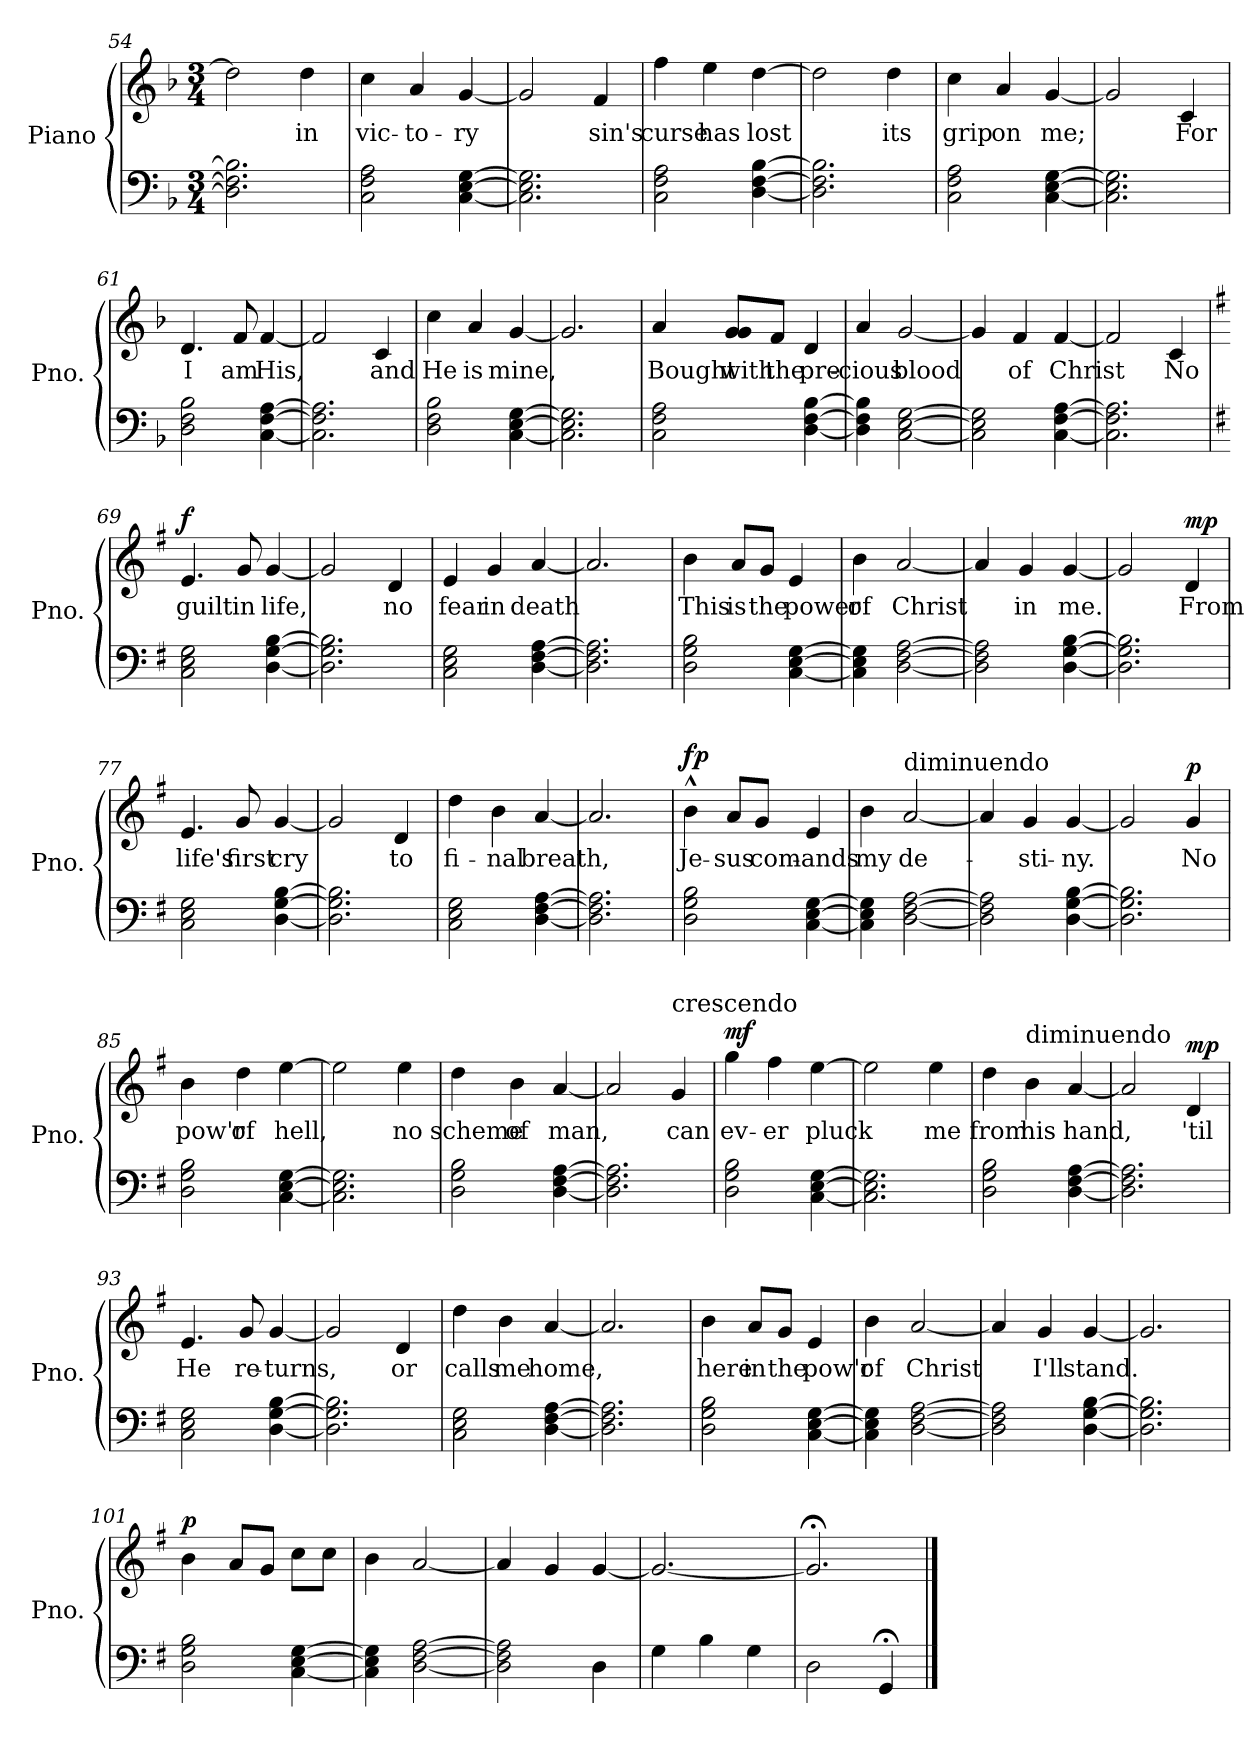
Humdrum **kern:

**kern	**kern	**text	**dynam
*part1	*part1	*part1	*part1
*staff2	*staff1	*staff1	*staff1/2
*I"Piano	*	*	*
*I'Pno.	*	*	*
*clefF4	*clefG2	*	*
*k[b-]	*k[b-]	*	*
*F:	*F:	*	*
*M3/4	*M3/4	*	*
=54	=54	=54	=54
2.D\] 2.F\] 2.B-\]	2dd\]	.	.
.	4dd\	in	.
=55	=55	=55	=55
2C\ 2F\ 2A\	4cc\	vic-	.
.	4a/	-to-	.
[4C\ [4E\ [4G\	[4g/	-ry	.
=56	=56	=56	=56
2.C\] 2.E\] 2.G\]	2g/]	.	.
.	4f/	sin's	.
=57	=57	=57	=57
2C\ 2F\ 2A\	4ff\	curse	.
.	4ee\	has	.
[4D\ [4F\ [4B-\	[4dd\	lost	.
=58	=58	=58	=58
2.D\] 2.F\] 2.B-\]	2dd\]	.	.
.	4dd\	its	.
!!LO:LB:g=z
=59	=59	=59	=59
2C\ 2F\ 2A\	4cc\	grip	.
.	4a/	on	.
[4C\ [4E\ [4G\	[4g/	me;	.
=60	=60	=60	=60
2.C\] 2.E\] 2.G\]	2g/]	.	.
.	4c/	For	.
=61	=61	=61	=61
2D\ 2F\ 2B-\	4.d/	I	.
.	8f/	am	.
[4C\ [4F\ [4A\	[4f/	His,	.
=62	=62	=62	=62
2.C\] 2.F\] 2.A\]	2f/]	.	.
.	4c/	and	.
=63	=63	=63	=63
2D\ 2F\ 2B-\	4cc\	He	.
.	4a/	is	.
[4C\ [4E\ [4G\	[4g/	mine,	.
=64	=64	=64	=64
2.C\] 2.E\] 2.G\]	2.g/]	.	.
=65	=65	=65	=65
2C\ 2F\ 2A\	4a/	Bought	.
.	8g/ 8g/L	with	.
.	8f/J	the	.
[4D\ [4F\ [4B-\	4d/	pre-	.
!!LO:LB:g=z
=66	=66	=66	=66
4D\] 4F\] 4B-\]	4a/	-cious	.
[2C\ [2E\ [2G\	[2g/	blood	.
=67	=67	=67	=67
2C\] 2E\] 2G\]	4g/]	.	.
.	4f/	of	.
[4C\ [4F\ [4A\	[4f/	Christ	.
=68	=68	=68	=68
2.C\] 2.F\] 2.A\]	2f/]	.	.
.	4c/	No	.
=69	=69	=69	=69
*k[f#]	*k[f#]	*	*
*G:	*G:	*	*
!	!	!	!LO:DY:a
2C\ 2E\ 2G\	4.e/	guilt	f
.	8g/	in	.
[4D\ [4G\ [4B\	[4g/	life,	.
=70	=70	=70	=70
2.D\] 2.G\] 2.B\]	2g/]	.	.
.	4d/	no	.
=71	=71	=71	=71
2C\ 2E\ 2G\	4e/	fear	.
.	4g/	in	.
[4D\ [4F#\ [4A\	[4a/	death	.
!!LO:LB:g=z
=72	=72	=72	=72
2.D\] 2.F#\] 2.A\]	2.a/]	.	.
=73	=73	=73	=73
2D\ 2G\ 2B\	4b\	This	.
.	8a/L	is	.
.	8g/J	the	.
[4C\ [4E\ [4G\	4e/	power	.
=74	=74	=74	=74
4C\] 4E\] 4G\]	4b\	of	.
[2D\ [2F#\ [2A\	[2a/	Christ	.
=75	=75	=75	=75
2D\] 2F#\] 2A\]	4a/]	.	.
.	4g/	in	.
[4D\ [4G\ [4B\	[4g/	me.	.
=76	=76	=76	=76
2.D\] 2.G\] 2.B\]	2g/]	.	.
!	!	!	!LO:DY:a
.	4d/	From	mp
=77	=77	=77	=77
2C\ 2E\ 2G\	4.e/	life's	.
.	8g/	first	.
[4D\ [4G\ [4B\	[4g/	cry	.
!!LO:PB:g=z
=78	=78	=78	=78
2.D\] 2.G\] 2.B\]	2g/]	.	.
.	4d/	to	.
=79	=79	=79	=79
2C\ 2E\ 2G\	4dd\	fi-	.
.	4b\	-nal	.
[4D\ [4F#\ [4A\	[4a/	breath,	.
=80	=80	=80	=80
2.D\] 2.F#\] 2.A\]	2.a/]	.	.
=81	=81	=81	=81
!	!	!	!LO:DY:a
2D\ 2G\ 2B\	4b^^\	Je-	fp
.	8a/L	-sus	.
.	8g/J	com-	.
[4C\ [4E\ [4G\	4e/	-ands	.
=82	=82	=82	=82
4C\] 4E\] 4G\]	4b\	my	.
!	!LO:TX:a:t=diminuendo	!	!
[2D\ [2F#\ [2A\	[2a/	de-	.
=83	=83	=83	=83
2D\] 2F#\] 2A\]	4a/]	.	.
.	4g/	-sti-	.
[4D\ [4G\ [4B\	[4g/	-ny.	.
=84	=84	=84	=84
2.D\] 2.G\] 2.B\]	2g/]	.	.
!	!	!	!LO:DY:a
.	4g/	No	p
!!LO:LB:g=z
=85	=85	=85	=85
2D\ 2G\ 2B\	4b\	pow'r	.
.	4dd\	of	.
[4C\ [4E\ [4G\	[4ee\	hell,	.
=86	=86	=86	=86
2.C\] 2.E\] 2.G\]	2ee\]	.	.
.	4ee\	no	.
=87	=87	=87	=87
2D\ 2G\ 2B\	4dd\	scheme	.
.	4b\	of	.
[4D\ [4F#\ [4A\	[4a/	man,	.
=88	=88	=88	=88
2.D\] 2.F#\] 2.A\]	2a/]	.	.
!	!LO:TX:a:t=crescendo	!	!
.	4g/	can	.
=89	=89	=89	=89
!	!	!	!LO:DY:a
2D\ 2G\ 2B\	4gg\	ev-	mf
.	4ff#\	-er	.
[4C\ [4E\ [4G\	[4ee\	pluck	.
=90	=90	=90	=90
2.C\] 2.E\] 2.G\]	2ee\]	.	.
.	4ee\	me	.
=91	=91	=91	=91
2D\ 2G\ 2B\	4dd\	from	.
!	!LO:TX:a:t=diminuendo	!	!
.	4b\	his	.
[4D\ [4F#\ [4A\	[4a/	hand,	.
!!LO:LB:g=z
=92	=92	=92	=92
2.D\] 2.F#\] 2.A\]	2a/]	.	.
!	!	!	!LO:DY:a
.	4d/	'til	mp
=93	=93	=93	=93
2C\ 2E\ 2G\	4.e/	He	.
.	8g/	re-	.
[4D\ [4G\ [4B\	[4g/	-turns,	.
=94	=94	=94	=94
2.D\] 2.G\] 2.B\]	2g/]	.	.
.	4d/	or	.
=95	=95	=95	=95
2C\ 2E\ 2G\	4dd\	calls	.
.	4b\	me	.
[4D\ [4F#\ [4A\	[4a/	home,	.
=96	=96	=96	=96
2.D\] 2.F#\] 2.A\]	2.a/]	.	.
=97	=97	=97	=97
2D\ 2G\ 2B\	4b\	here	.
.	8a/L	in	.
.	8g/J	the	.
[4C\ [4E\ [4G\	4e/	pow'r	.
=98	=98	=98	=98
4C\] 4E\] 4G\]	4b\	of	.
[2D\ [2F#\ [2A\	[2a/	Christ	.
!!LO:LB:g=z
=99	=99	=99	=99
2D\] 2F#\] 2A\]	4a/]	.	.
.	4g/	I'll	.
[4D\ [4G\ [4B\	[4g/	stand.	.
=100	=100	=100	=100
2.D\] 2.G\] 2.B\]	2.g/]	.	.
=101	=101	=101	=101
!	!	!	!LO:DY:a
2D\ 2G\ 2B\	4b\	.	p
.	8a/L	.	.
.	8g/J	.	.
[4C\ [4E\ [4G\	8cc\L	.	.
.	8cc\J	.	.
=102	=102	=102	=102
4C\] 4E\] 4G\]	4b\	.	.
[2D\ [2F#\ [2A\	[2a/	.	.
=103	=103	=103	=103
2D\] 2F#\] 2A\]	4a/]	.	.
.	4g/	.	.
4D\	[4g/	.	.
=104	=104	=104	=104
4G\	2.g/_	.	.
4B\	.	.	.
4G\	.	.	.
=105	=105	=105	=105
2D\	2.g;</]	.	.
4GG;</	.	.	.
==	==	==	==
*-	*-	*-	*-
